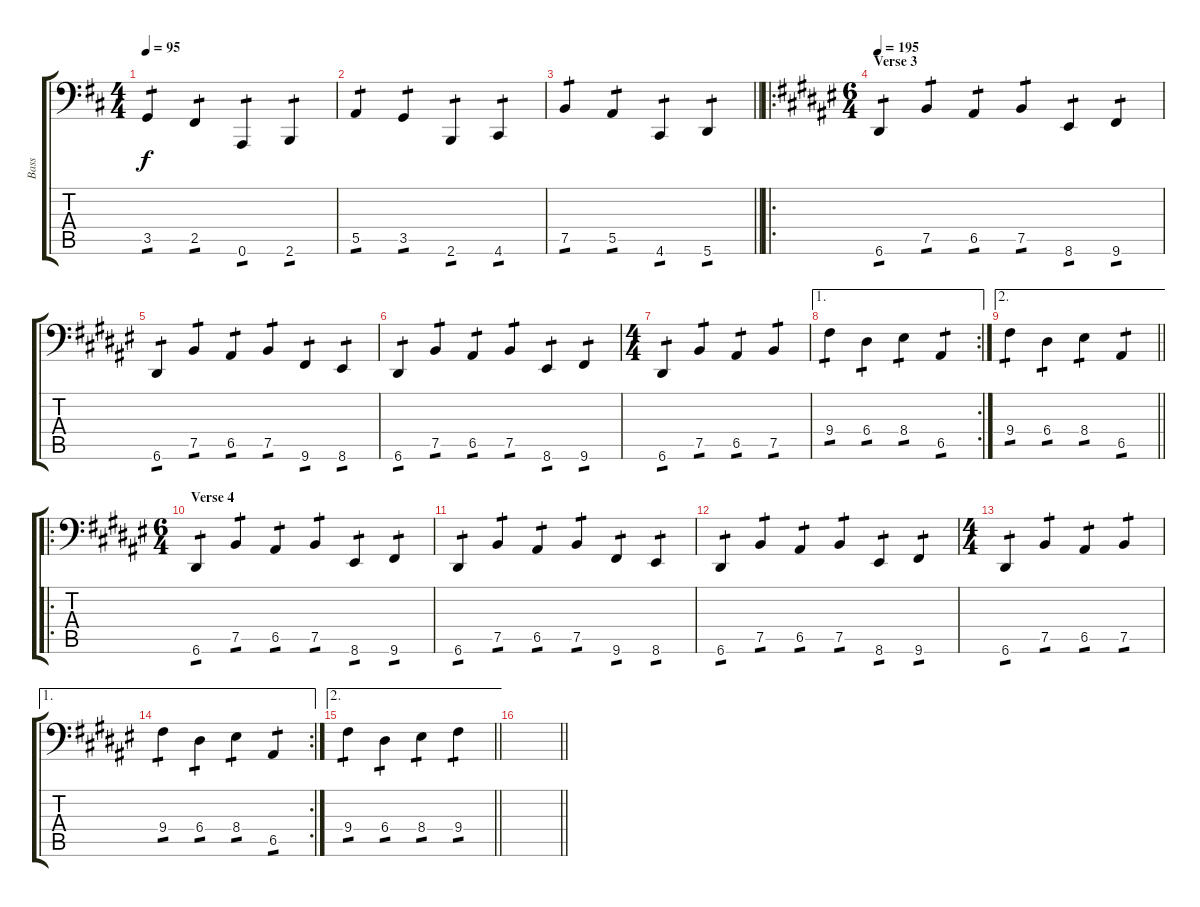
\track ("Bass" "Bass") {instrument electricbassfinger}
\staff {score tabs}
\tuning (B2 Gb2 D2 A1 E1 A0) {hide}
\ts (4 4)
\tempo 95
\clef f4
\ks bminor
3.5.4{tp 1 dy f} 2.5.4{tp 1} 0.6.4{tp 1} 2.6.4{tp 1} |
5.5.4{tp 1} 3.5.4{tp 1} 2.6.4{tp 1} 4.6.4{tp 1} |
\barLineRight lightlight
7.5.4{tp 1} 5.5.4{tp 1} 4.6.4{tp 1} 5.6.4{tp 1} |
\ro
\ts (6 4)
\section ("" "Verse 3")
\tempo 195
\ks d#minor
6.6.4{tp 1} 7.5.4{tp 1} 6.5.4{tp 1} 7.5.4{tp 1} 8.6.4{tp 1} 9.6.4{tp 1} |
6.6.4{tp 1} 7.5.4{tp 1} 6.5.4{tp 1} 7.5.4{tp 1} 9.6.4{tp 1} 8.6.4{tp 1} |
6.6.4{tp 1} 7.5.4{tp 1} 6.5.4{tp 1} 7.5.4{tp 1} 8.6.4{tp 1} 9.6.4{tp 1} |
\ts (4 4)
6.6.4{tp 1} 7.5.4{tp 1} 6.5.4{tp 1} 7.5.4{tp 1} |
\ae 1
\rc 2
9.4.4{tp 1} 6.4.4{tp 1} 8.4.4{tp 1} 6.5.4{tp 1} |
\ae 2
\barLineRight lightlight
9.4.4{tp 1} 6.4.4{tp 1} 8.4.4{tp 1} 6.5.4{tp 1} |
\ro
\ts (6 4)
\section ("" "Verse 4")
6.6.4{tp 1} 7.5.4{tp 1} 6.5.4{tp 1} 7.5.4{tp 1} 8.6.4{tp 1} 9.6.4{tp 1} |
6.6.4{tp 1} 7.5.4{tp 1} 6.5.4{tp 1} 7.5.4{tp 1} 9.6.4{tp 1} 8.6.4{tp 1} |
6.6.4{tp 1} 7.5.4{tp 1} 6.5.4{tp 1} 7.5.4{tp 1} 8.6.4{tp 1} 9.6.4{tp 1} |
\ts (4 4)
6.6.4{tp 1} 7.5.4{tp 1} 6.5.4{tp 1} 7.5.4{tp 1} |
\ae 1
\rc 2
9.4.4{tp 1} 6.4.4{tp 1} 8.4.4{tp 1} 6.5.4{tp 1} |
\ae 2
\barLineRight lightlight
9.4.4{tp 1} 6.4.4{tp 1} 8.4.4{tp 1} 9.4.4{tp 1} |
\barLineRight lightlight
